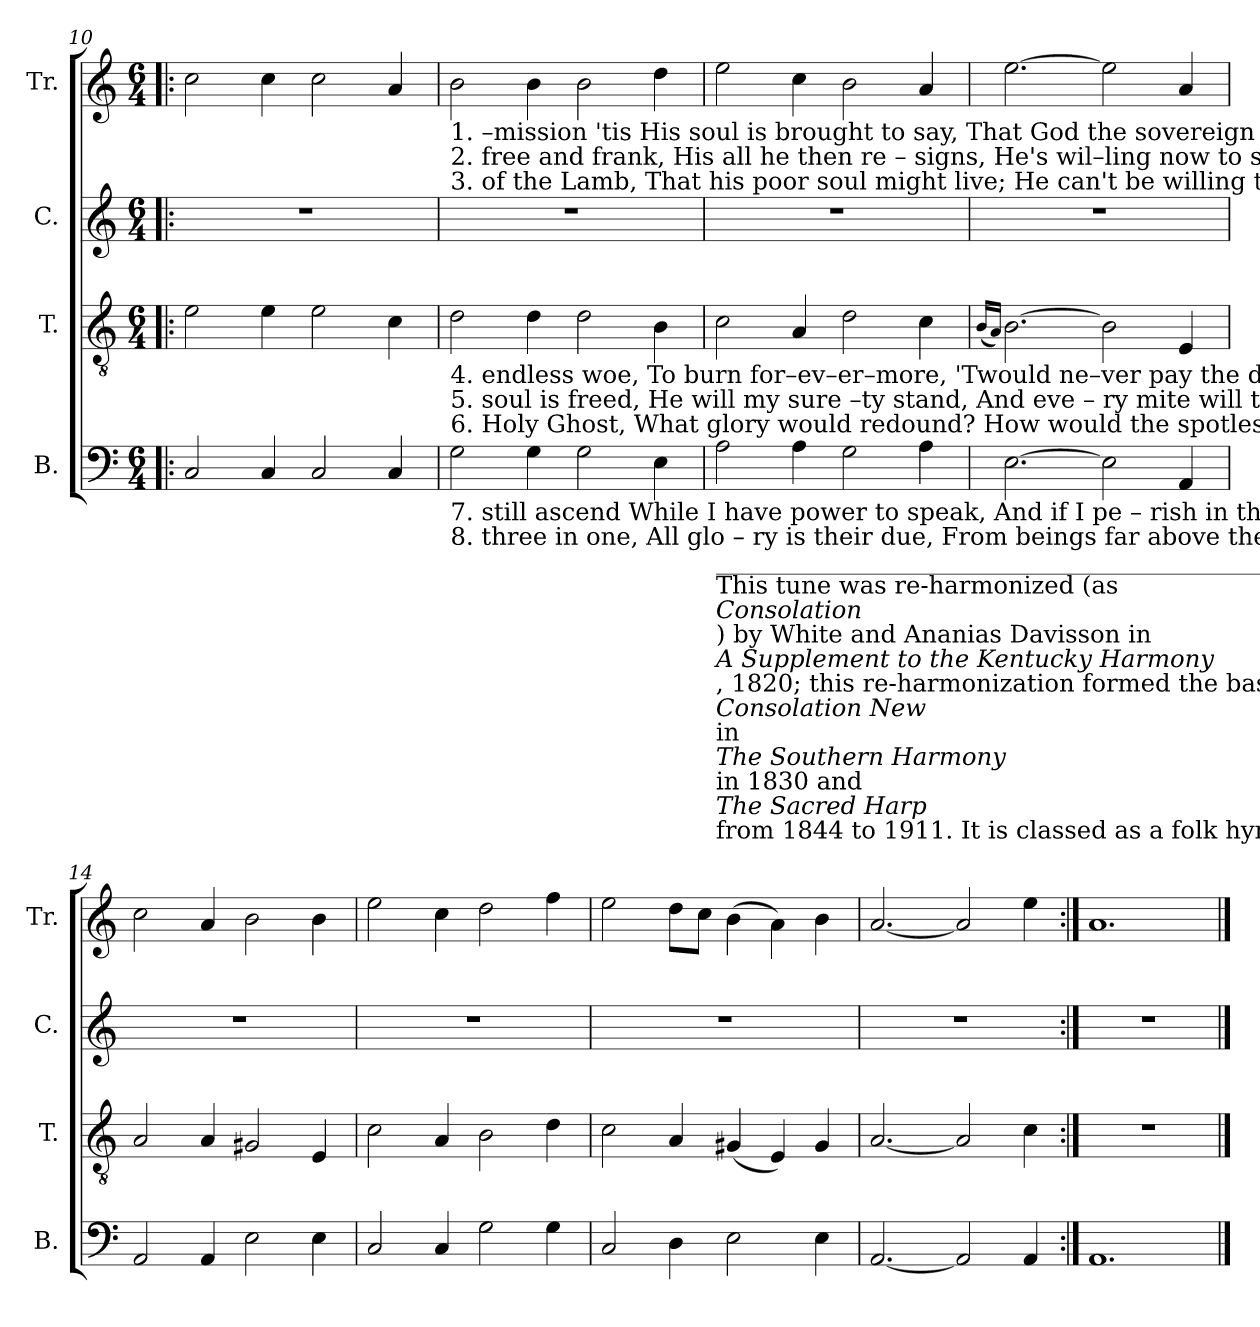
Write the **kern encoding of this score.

**kern	**kern	**kern	**kern
*part4	*part3	*part2	*part1
*staff4	*staff3	*staff2	*staff1
*I"B.	*I"T.	*I"C.	*I"Tr.
*I'B.	*I'T.	*I'C.	*I'Tr.
*clefF4	*clefGv2	*clefG2	*clefG2
*k[]	*k[]	*k[]	*k[]
*M6/4	*M6/4	*M6/4	*M6/4
=10!|:	=10!|:	=10!|:	=10!|:
2C!/	2e!\	1.r	2cc!\
4C!/	4e!\	.	4cc!\
2C!/	2e!\	.	2cc!\
4C!/	4c!\	.	4a!/
!!LO:LB:g=z
=11	=11	=11	=11
!	!	!	!LO:TX:b:t=1. –mission 'tis      His soul is brought to say,    That  God  the  sovereign  potter is,  And  he  but   worthless    clay.       With
!	!	!	!LO:TX:b:t=2. free and frank,  His  all  he  then  re – signs,   He's  wil–ling  now to sign a blank,  And God should write the lines.      He
!	!	!	!LO:TX:b:t=3. of the Lamb,  That his poor soul might live;  He can't be willing to be damned,  Such   lan – guage  he  doth give&colon;     He
!	!LO:TX:b:t=4. endless woe,  To  burn  for–ev–er–more,   'Twould  ne–ver  pay  the debt I owe,  Nor  can–cel    all     the    score.    Should	!	!
!	!LO:TX:b:t=5. soul is freed,   He  will  my sure –ty stand,   And  eve – ry mite will then be paid, Which  jus – tice  can  demand.     But	!	!
!	!LO:TX:b:t=6. Holy Ghost,  What glory would redound?  How would the spotless heavenly host,  Their golden trumpets sound?     To	!	!
!LO:TX:b:t=7. still ascend  While  I  have power  to speak,   And  if   I    pe – rish   in  the  end,   I'll   die  be – neath   thy    feet."      "My	!	!	!
!LO:TX:b:t=8. three in one,  All  glo – ry  is   their    due,      From  beings  far  above  the  sun,   And  hu–man  crea–tures  too.          The	!	!	!
2G!\	2d!\	1.r	2b!\
4G!\	4d!\	.	4b!\
2G!\	2d!\	.	2b!\
4E!\	4B!\	.	4dd!\
=12	=12	=12	=12
!LO:TX:b:t=__________________________________________________________________________________________________________________________________	!	!	!
!LO:TX:b:t=This tune was re-harmonized (as	!	!	!
!LO:TX:b:i:t=Consolation	!	!	!
!LO:TX:b:t=) by White and Ananias Davisson in	!	!	!
!LO:TX:b:i:t=A Supplement to the Kentucky Harmony	!	!	!
!LO:TX:b:t=, 1820; this re-harmonization formed the basis for	!	!	!
!LO:TX:b:i:t=Consolation New	!	!	!
!LO:TX:b:t=in	!	!	!
!LO:TX:b:i:t=The Southern Harmony	!	!	!
!LO:TX:b:t=in 1830 and	!	!	!
!LO:TX:b:i:t=The Sacred Harp	!	!	!
!LO:TX:b:t=from 1844 to 1911. It is classed as a folk hymn by Jackson (1952 no. 131; 1953b no. 170).	!	!	!
2A!\	2c!\	1.r	2ee!\
4A!\	4A!/	.	4cc!\
2G!\	2d!\	.	2b!\
4A!\	4c!\	.	4a!/
=13	=13	=13	=13
.	(16qB!/LL	.	.
.	16qA!/JJ)	.	.
[2.E!\	[2.B!\	1.r	[2.ee!\
2E!\]	2B!\]	.	2ee!\]
4AA!/	4E!/	.	4a!/
=14	=14	=14	=14
2AA!/	2A!/	1.r	2cc!\
4AA!/	4A!/	.	4a!/
2E!\	2G#X!/	.	2b!\
4E!\	4E!/	.	4b!\
=15	=15	=15	=15
2C!/	2c!\	1.r	2ee!\
4C!/	4A!/	.	4cc!\
2G!\	2B!\	.	2dd!\
4G!\	4d!\	.	4ff!\
=16	=16	=16	=16
2C!/	2c!\	1.r	2ee!\
4D!\	4A!/	.	8dd!\L
.	.	.	8cc!\J
2E!\	(4G#X!/	.	(4b!\
.	4E!/)	.	4a!\)
4E!\	4G#!/	.	4b!\
=17	=17	=17	=17
[2.AA!/	[2.A!/	1.r	[2.a!/
2AA!/]	2A!/]	.	2a!/]
4AA!/	4c!\	.	4ee!\
=18:|!	=18:|!	=18:|!	=18:|!
1.AA!	1.r	1.r	1.a!
==	==	==	==
*-	*-	*-	*-
